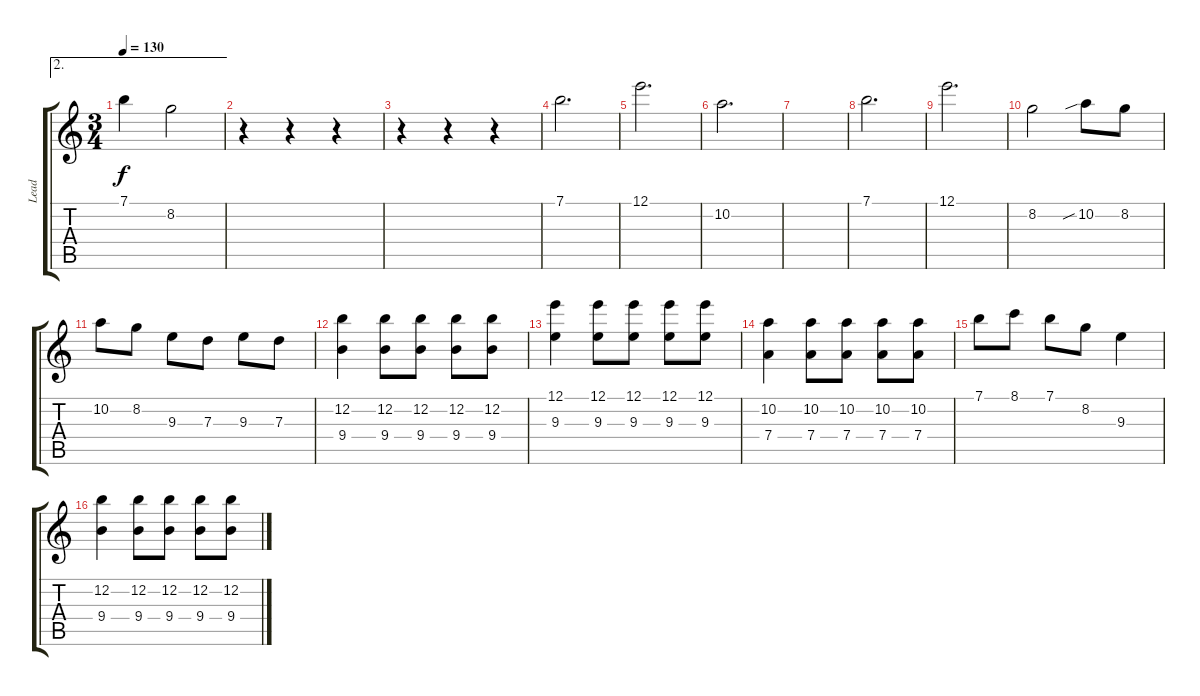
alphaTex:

\track ("Lead" "Lead") {instrument acousticguitarsteel}
\staff {score tabs}
\tuning (E4 B3 G3 D3 A2 E2) {hide}
\ae 2
\ts (3 4)
\tempo 130
\clef g2
\ks c
7.1.4{dy f} 8.2.2 |
r.4 r.4 r.4 |
r.4 r.4 r.4 |
7.1.2{d} |
12.1.2{d} |
10.2.2{d} |
|
7.1.2{d} |
12.1.2{d} |
8.2.2 10.2{sib}.8 8.2.8 |
10.2.8 8.2.8 9.3.8 7.3.8 9.3.8 7.3.8 |
(12.2 9.4).4 (12.2 9.4).8 (12.2 9.4).8 (12.2 9.4).8 (12.2 9.4).8 |
(12.1 9.3).4 (12.1 9.3).8 (12.1 9.3).8 (12.1 9.3).8 (12.1 9.3).8 |
(10.2 7.4).4 (10.2 7.4).8 (10.2 7.4).8 (10.2 7.4).8 (10.2 7.4).8 |
7.1.8 8.1.8 7.1.8 8.2.8 9.3.4 |
(12.2 9.4).4 (12.2 9.4).8 (12.2 9.4).8 (12.2 9.4).8 (12.2 9.4).8
